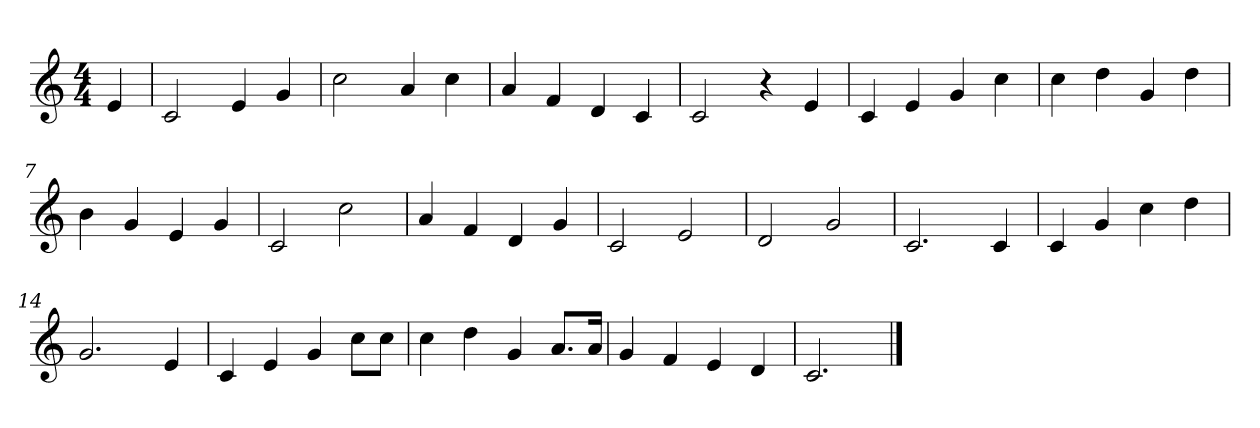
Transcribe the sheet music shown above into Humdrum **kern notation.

**kern
*part1
*staff1
*clefG2
*k[]
*C:
*M4/4
*MM80
=
4e
=1
2c
4e
4g
=2
2cc
4a
4cc
=3
4a
4f
4d
4c
=4
2c
4r
4e
=5
4c
4e
4g
4cc
=6
4cc
4dd
4g
4dd
=7
4b
4g
4e
4g
=8
2c
2cc
=9
4a
4f
4d
4g
=10
2c
2e
=11
2d
2g
=12
2.c
4c
=13
4c
4g
4cc
4dd
=14
2.g
4e
=15
4c
4e
4g
8cc\L
8cc\J
=16
4cc
4dd
4g
8.a/L
16a/Jk
=17
4g
4f
4e
4d
=18
2.c
==
*-
